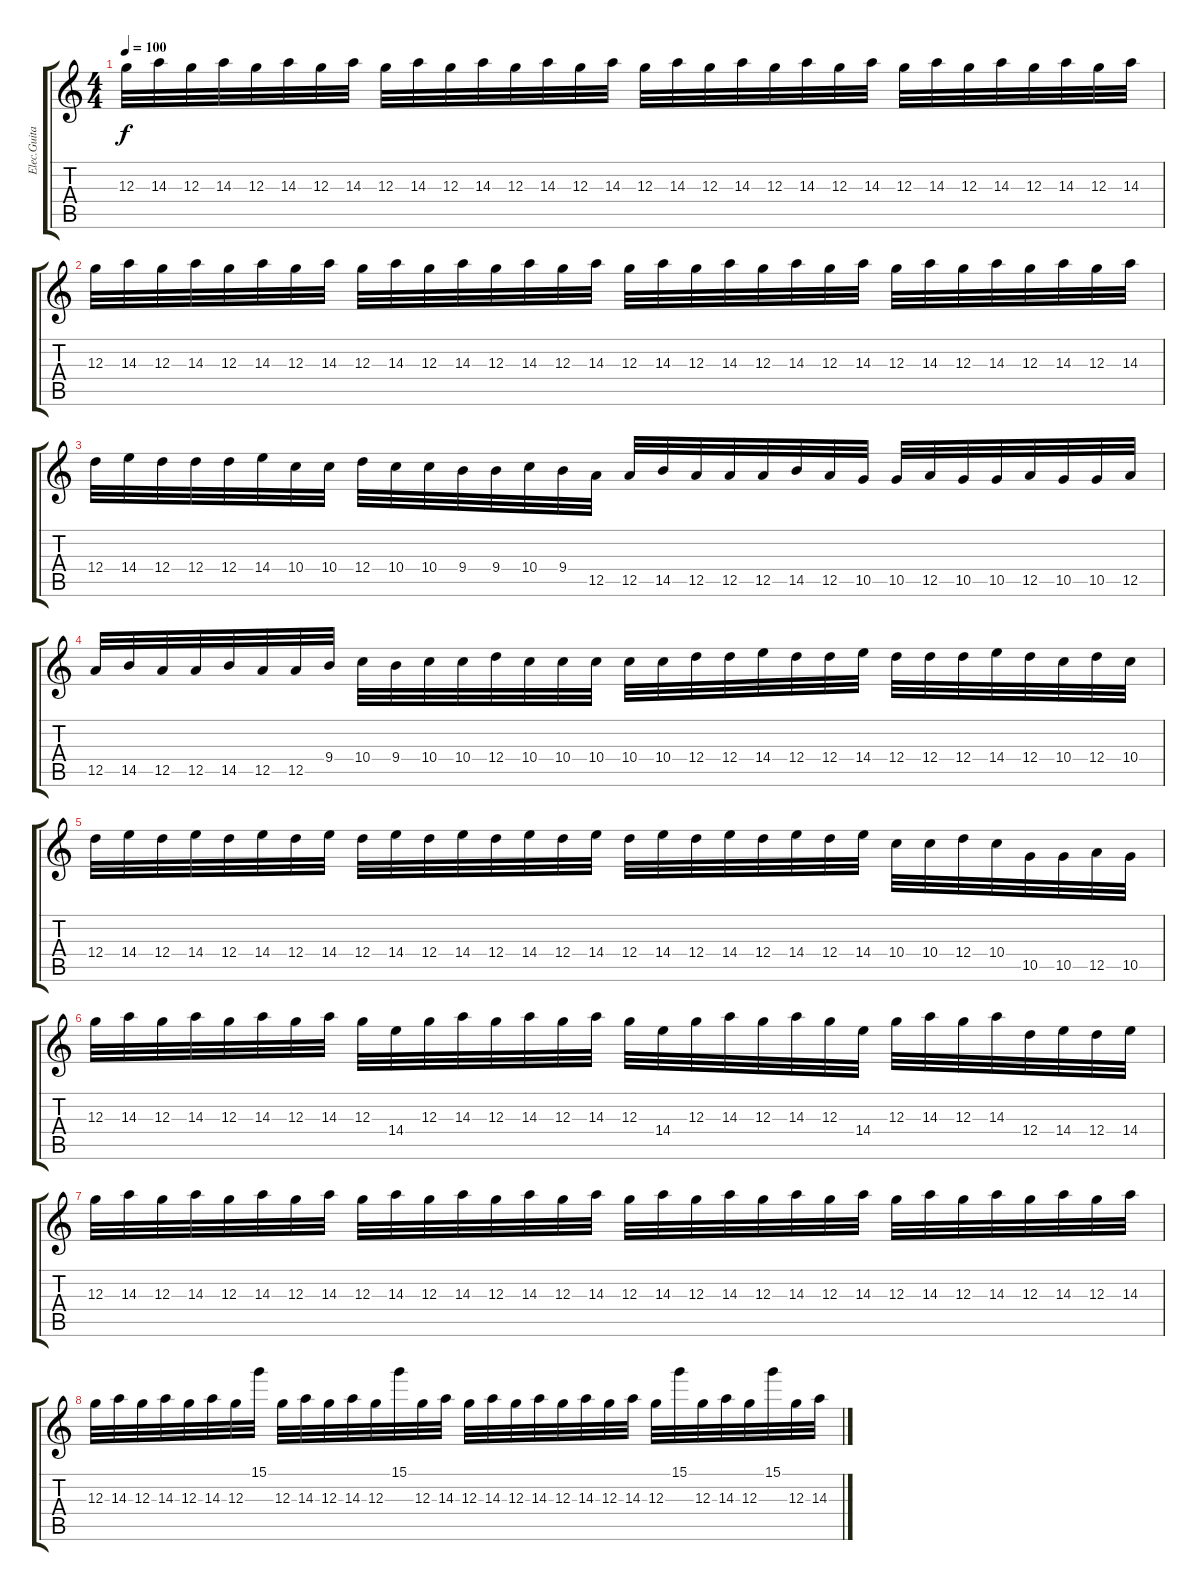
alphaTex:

\track ("Elec.Guitar - PEDRO MURTEIRA (2) Wah-Wah" "Elec.Guita") {instrument overdrivenguitar}
\staff {score tabs}
\tuning (E4 B3 G3 D3 A2 E2) {hide}
\ts (4 4)
\tempo 100
\clef g2
\ks c
12.3.32{dy f} 14.3.32 12.3.32 14.3.32 12.3.32 14.3.32 12.3.32 14.3.32 12.3.32 14.3.32 12.3.32 14.3.32 12.3.32 14.3.32 12.3.32 14.3.32 12.3.32 14.3.32 12.3.32 14.3.32 12.3.32 14.3.32 12.3.32 14.3.32 12.3.32 14.3.32 12.3.32 14.3.32 12.3.32 14.3.32 12.3.32 14.3.32 |
12.3.32 14.3.32 12.3.32 14.3.32 12.3.32 14.3.32 12.3.32 14.3.32 12.3.32 14.3.32 12.3.32 14.3.32 12.3.32 14.3.32 12.3.32 14.3.32 12.3.32 14.3.32 12.3.32 14.3.32 12.3.32 14.3.32 12.3.32 14.3.32 12.3.32 14.3.32 12.3.32 14.3.32 12.3.32 14.3.32 12.3.32 14.3.32 |
12.4.32 14.4.32 12.4.32 12.4.32 12.4.32 14.4.32 10.4.32 10.4.32 12.4.32 10.4.32 10.4.32 9.4.32 9.4.32 10.4.32 9.4.32 12.5.32 12.5.32 14.5.32 12.5.32 12.5.32 12.5.32 14.5.32 12.5.32 10.5.32 10.5.32 12.5.32 10.5.32 10.5.32 12.5.32 10.5.32 10.5.32 12.5.32 |
12.5.32 14.5.32 12.5.32 12.5.32 14.5.32 12.5.32 12.5.32 9.4.32 10.4.32 9.4.32 10.4.32 10.4.32 12.4.32 10.4.32 10.4.32 10.4.32 10.4.32 10.4.32 12.4.32 12.4.32 14.4.32 12.4.32 12.4.32 14.4.32 12.4.32 12.4.32 12.4.32 14.4.32 12.4.32 10.4.32 12.4.32 10.4.32 |
12.4.32 14.4.32 12.4.32 14.4.32 12.4.32 14.4.32 12.4.32 14.4.32 12.4.32 14.4.32 12.4.32 14.4.32 12.4.32 14.4.32 12.4.32 14.4.32 12.4.32 14.4.32 12.4.32 14.4.32 12.4.32 14.4.32 12.4.32 14.4.32 10.4.32 10.4.32 12.4.32 10.4.32 10.5.32 10.5.32 12.5.32 10.5.32 |
12.3.32 14.3.32 12.3.32 14.3.32 12.3.32 14.3.32 12.3.32 14.3.32 12.3.32 14.4.32 12.3.32 14.3.32 12.3.32 14.3.32 12.3.32 14.3.32 12.3.32 14.4.32 12.3.32 14.3.32 12.3.32 14.3.32 12.3.32 14.4.32 12.3.32 14.3.32 12.3.32 14.3.32 12.4.32 14.4.32 12.4.32 14.4.32 |
12.3.32 14.3.32 12.3.32 14.3.32 12.3.32 14.3.32 12.3.32 14.3.32 12.3.32 14.3.32 12.3.32 14.3.32 12.3.32 14.3.32 12.3.32 14.3.32 12.3.32 14.3.32 12.3.32 14.3.32 12.3.32 14.3.32 12.3.32 14.3.32 12.3.32 14.3.32 12.3.32 14.3.32 12.3.32 14.3.32 12.3.32 14.3.32 |
12.3.32 14.3.32 12.3.32 14.3.32 12.3.32 14.3.32 12.3.32 15.1.32 12.3.32 14.3.32 12.3.32 14.3.32 12.3.32 15.1.32 12.3.32 14.3.32 12.3.32 14.3.32 12.3.32 14.3.32 12.3.32 14.3.32 12.3.32 14.3.32 12.3.32 15.1.32 12.3.32 14.3.32 12.3.32 15.1.32 12.3.32 14.3.32
